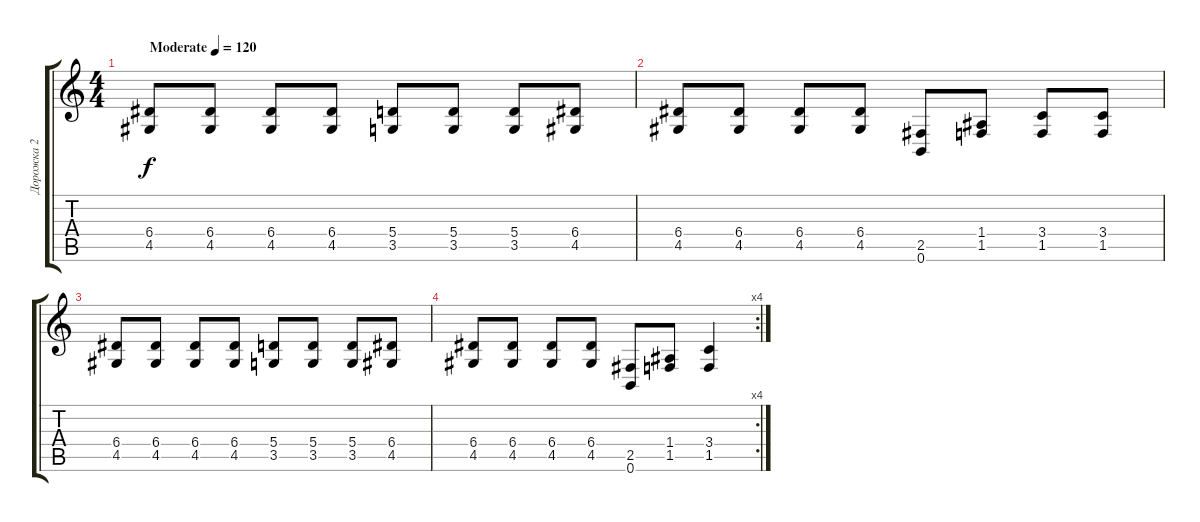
\track ("Дорожка 2" "Дорожка 2") {instrument overdrivenguitar}
\staff {score tabs}
\tuning (B3 Gb3 D3 A2 E2 B1) {hide}
\ts (4 4)
\tempo (120 "Moderate")
\clef g2
\ks c
(6.4 4.5).8{dy f instrument overdrivenguitar} (6.4 4.5).8 (6.4 4.5).8 (6.4 4.5).8 (5.4 3.5).8 (5.4 3.5).8 (5.4 3.5).8 (6.4 4.5).8 |
(6.4 4.5).8 (6.4 4.5).8 (6.4 4.5).8 (6.4 4.5).8 (2.5 0.6).8 (1.4 1.5).8 (3.4 1.5).8 (3.4 1.5).8 |
(6.4 4.5).8 (6.4 4.5).8 (6.4 4.5).8 (6.4 4.5).8 (5.4 3.5).8 (5.4 3.5).8 (5.4 3.5).8 (6.4 4.5).8 |
\rc 4
(6.4 4.5).8 (6.4 4.5).8 (6.4 4.5).8 (6.4 4.5).8 (2.5 0.6).8 (1.4 1.5).8 (3.4 1.5).4
